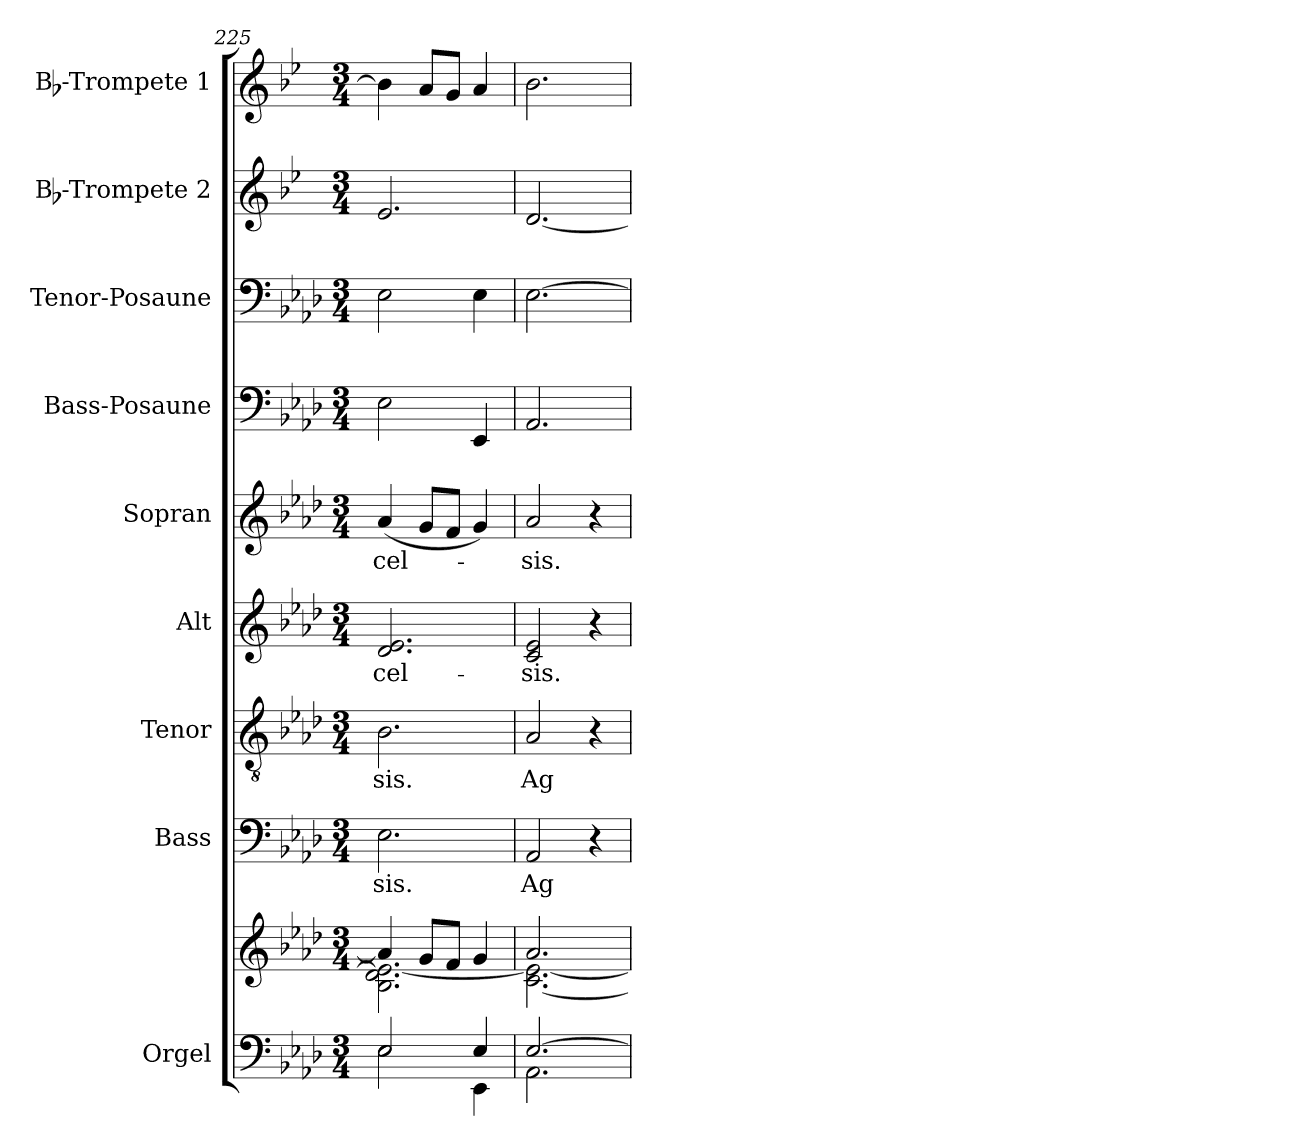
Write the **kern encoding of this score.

**kern	**kern	**kern	**text	**kern	**text	**kern	**text	**kern	**text	**kern	**kern	**kern	**kern
*part9	*part9	*part8	*part8	*part7	*part7	*part6	*part6	*part5	*part5	*part4	*part3	*part2	*part1
*staff10	*staff9	*staff8	*staff8	*staff7	*staff7	*staff6	*staff6	*staff5	*staff5	*staff4	*staff3	*staff2	*staff1
*I"Orgel	*	*I"Bass	*	*I"Tenor	*	*I"Alt	*	*I"Sopran	*	*I"Bass-Posaune	*I"Tenor-Posaune	*I"Bb-Trompete 2	*I"Bb-Trompete 1
*I'Org.	*	*I'B.	*	*I'T.	*	*I'A.	*	*I'S.	*	*I'B. Pos.	*I'T. Pos.	*I'Trp. 2	*I'Trp. 1
*clefF4	*clefG2	*clefF4	*	*clefGv2	*	*clefG2	*	*clefG2	*	*clefF4	*clefF4	*clefG2	*clefG2
*	*	*	*	*	*	*	*	*	*	*	*	*ITrd1c2	*ITrd1c2
*k[b-e-a-d-]	*k[b-e-a-d-]	*k[b-e-a-d-]	*	*k[b-e-a-d-]	*	*k[b-e-a-d-]	*	*k[b-e-a-d-]	*	*k[b-e-a-d-]	*k[b-e-a-d-]	*k[b-e-a-d-]	*k[b-e-a-d-]
*A-:	*A-:	*A-:	*	*A-:	*	*A-:	*	*A-:	*	*A-:	*A-:	*A-:	*A-:
*M3/4	*M3/4	*M3/4	*	*M3/4	*	*M3/4	*	*M3/4	*	*M3/4	*M3/4	*M3/4	*M3/4
=225	=225	=225	=225	=225	=225	=225	=225	=225	=225	=225	=225	=225	=225
*^	*^	*	*	*	*	*	*	*	*	*	*	*	*
!	!	!	!	!	!LO:LY:b	!	!LO:LY:b	!	!LO:LY:b	!	!LO:LY:b	!	!	!	!
2E-/	2E-\	4a-/]	2.B-\ 2.d-\ 2.e-\_	2.E-\	-sis.	2.B-\	-sis.	2.d-/ 2.e-/	-cel-	(<4a-/	-cel-	2E-\	2E-\	2.d-/	4a-\]
.	.	8g/L	.	.	.	.	.	.	.	8g/L	.	.	.	.	8g/L
.	.	8f/J	.	.	.	.	.	.	.	8f/J	.	.	.	.	8f/J
4E-/	4EE-\	4g/	.	.	.	.	.	.	.	4g/)	.	4EE-/	4E-\	.	4g/
=226	=226	=226	=226	=226	=226	=226	=226	=226	=226	=226	=226	=226	=226	=226	=226
!	!	!	!	!	!LO:LY:b	!	!LO:LY:b	!	!LO:LY:b	!	!LO:LY:b	!	!	!	!
[>2.E-/	2.AA-\	2.a-/	[<2.c\ 2.e-\_	2AA-/	Ag-	2A-/	Ag-	2c/ 2e-/	-sis.	2a-/	-sis.	2.AA-/	[2.E-\	[2.c/	2.a-\
.	.	.	.	4r	.	4r	.	4r	.	4r	.	.	.	.	.
*v	*v	*	*	*	*	*	*	*	*	*	*	*	*	*	*
*	*v	*v	*	*	*	*	*	*	*	*	*	*	*	*
=	=	=	=	=	=	=	=	=	=	=	=	=	=
*-	*-	*-	*-	*-	*-	*-	*-	*-	*-	*-	*-	*-	*-
